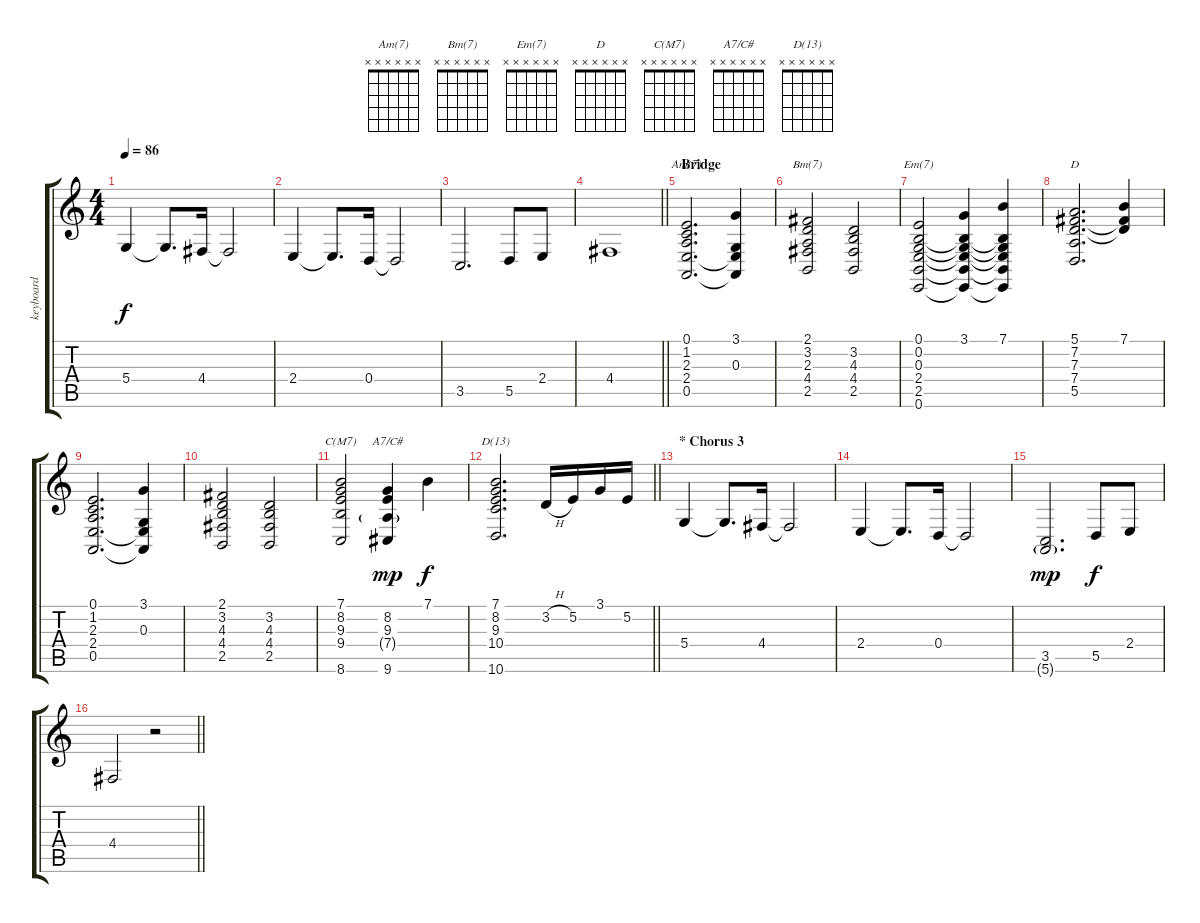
\track ("keyboard" "keyboard") {instrument stringensemble1}
\staff {score tabs}
\tuning (E4 B3 G3 D3 A2 E2) {hide}
\chord ("Am(7)" x x x x x x)
\chord ("Bm(7)" x x x x x x)
\chord ("Em(7)" x x x x x x)
\chord ("D" x x x x x x)
\chord ("C(M7)" x x x x x x)
\chord ("A7/C#" x x x x x x)
\chord ("D(13)" x x x x x x)
\ts (4 4)
\tempo 86
\clef g2
\ks c
5.4.4{dy f} 5.4{t}.8{d} 4.4.16 4.4{t}.2 |
2.4.4 2.4{t}.8{d} 0.4.16 0.4{t}.2 |
3.5.2{d} 5.5.8 2.4.8 |
\barLineRight lightlight
4.4.1 |
\section ("" "Bridge")
(0.1 1.2 2.3 2.4 0.5).2{d ch "Am(7)"} (3.1 0.3 2.4{t} 0.5{t}).4 |
(2.1 3.2 2.3 4.4 2.5).2{ch "Bm(7)"} (3.2 4.3 4.4 2.5).2 |
(0.1 0.2 0.3 2.4 2.5 0.6).2{ch "Em(7)"} (3.1 0.2{t} 0.3{t} 2.4{t} 2.5{t} 0.6{t}).4 (7.1 0.2{t} 0.3{t} 2.4{t} 2.5{t} 0.6{t}).4 |
(5.1 7.2 7.3 7.4 5.5).2{d ch "D"} (7.1 7.2{t} 7.3{t}).4 |
(0.1 1.2 2.3 2.4 0.5).2{d} (3.1 0.3 2.4{t} 0.5{t}).4 |
(2.1 3.2 4.3 4.4 2.5).2 (3.2 4.3 4.4 2.5).2 |
(7.1 8.2 9.3 9.4 8.6).2{ch "C(M7)"} (8.2 9.3 7.4{g} 9.6).4{ch "A7/C#" dy mp} 7.1.4{dy f} |
\barLineRight lightlight
(7.1 8.2 9.3 10.4 10.6).2{d ch "D(13)"} 3.2{h}.16 5.2.16 3.1.16 5.2.16 |
\section ("" "* Chorus 3")
5.4.4 5.4{t}.8{d} 4.4.16 4.4{t}.2 |
2.4.4 2.4{t}.8{d} 0.4.16 0.4{t}.2 |
(3.5 5.6{g}).2{d dy mp} 5.5.8{dy f} 2.4.8 |
\barLineRight lightlight
4.4.2 r.2
